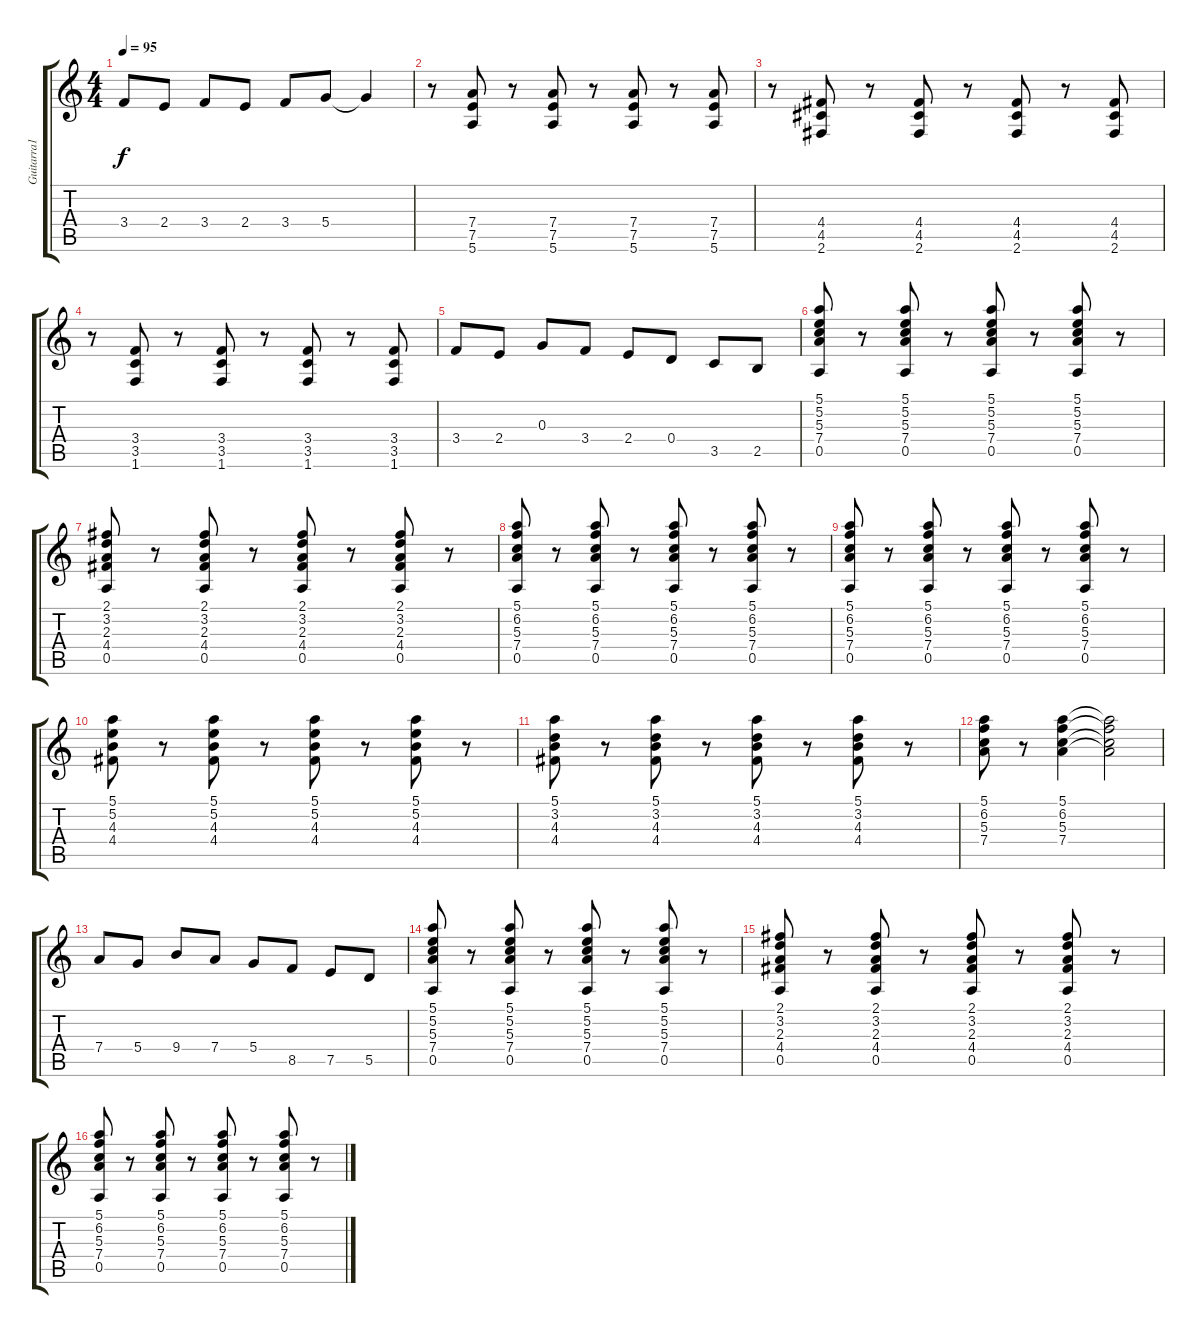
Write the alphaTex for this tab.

\track ("Guitarra1 (Robe)" "Guitarra1 ") {instrument distortionguitar}
\staff {score tabs}
\tuning (E4 B3 G3 D3 A2 E2) {hide}
\ts (4 4)
\tempo 95
\clef g2
\ks c
3.4.8{dy f} 2.4.8 3.4.8 2.4.8 3.4.8 5.4.8 5.4{t}.4 |
r.8 (7.4 7.5 5.6).8 r.8 (7.4 7.5 5.6).8 r.8 (7.4 7.5 5.6).8 r.8 (7.4 7.5 5.6).8 |
r.8 (4.4 4.5 2.6).8 r.8 (4.4 4.5 2.6).8 r.8 (4.4 4.5 2.6).8 r.8 (4.4 4.5 2.6).8 |
r.8 (3.4 3.5 1.6).8 r.8 (3.4 3.5 1.6).8 r.8 (3.4 3.5 1.6).8 r.8 (3.4 3.5 1.6).8 |
3.4.8 2.4.8 0.3.8 3.4.8 2.4.8 0.4.8 3.5.8 2.5.8 |
(5.1 5.2 5.3 7.4 0.5).8 r.8 (5.1 5.2 5.3 7.4 0.5).8 r.8 (5.1 5.2 5.3 7.4 0.5).8 r.8 (5.1 5.2 5.3 7.4 0.5).8 r.8 |
(2.1 3.2 2.3 4.4 0.5).8 r.8 (2.1 3.2 2.3 4.4 0.5).8 r.8 (2.1 3.2 2.3 4.4 0.5).8 r.8 (2.1 3.2 2.3 4.4 0.5).8 r.8 |
(5.1 6.2 5.3 7.4 0.5).8 r.8 (5.1 6.2 5.3 7.4 0.5).8 r.8 (5.1 6.2 5.3 7.4 0.5).8 r.8 (5.1 6.2 5.3 7.4 0.5).8 r.8 |
(5.1 6.2 5.3 7.4 0.5).8 r.8 (5.1 6.2 5.3 7.4 0.5).8 r.8 (5.1 6.2 5.3 7.4 0.5).8 r.8 (5.1 6.2 5.3 7.4 0.5).8 r.8 |
(5.1 5.2 4.3 4.4).8 r.8 (5.1 5.2 4.3 4.4).8 r.8 (5.1 5.2 4.3 4.4).8 r.8 (5.1 5.2 4.3 4.4).8 r.8 |
(5.1 3.2 4.3 4.4).8 r.8 (5.1 3.2 4.3 4.4).8 r.8 (5.1 3.2 4.3 4.4).8 r.8 (5.1 3.2 4.3 4.4).8 r.8 |
(5.1 6.2 5.3 7.4).8 r.8 (5.1 6.2 5.3 7.4).4 (5.1{t} 6.2{t} 5.3{t} 7.4{t}).2 |
7.4.8 5.4.8 9.4.8 7.4.8 5.4.8 8.5.8 7.5.8 5.5.8 |
(5.1 5.2 5.3 7.4 0.5).8 r.8 (5.1 5.2 5.3 7.4 0.5).8 r.8 (5.1 5.2 5.3 7.4 0.5).8 r.8 (5.1 5.2 5.3 7.4 0.5).8 r.8 |
(2.1 3.2 2.3 4.4 0.5).8 r.8 (2.1 3.2 2.3 4.4 0.5).8 r.8 (2.1 3.2 2.3 4.4 0.5).8 r.8 (2.1 3.2 2.3 4.4 0.5).8 r.8 |
(5.1 6.2 5.3 7.4 0.5).8 r.8 (5.1 6.2 5.3 7.4 0.5).8 r.8 (5.1 6.2 5.3 7.4 0.5).8 r.8 (5.1 6.2 5.3 7.4 0.5).8 r.8
